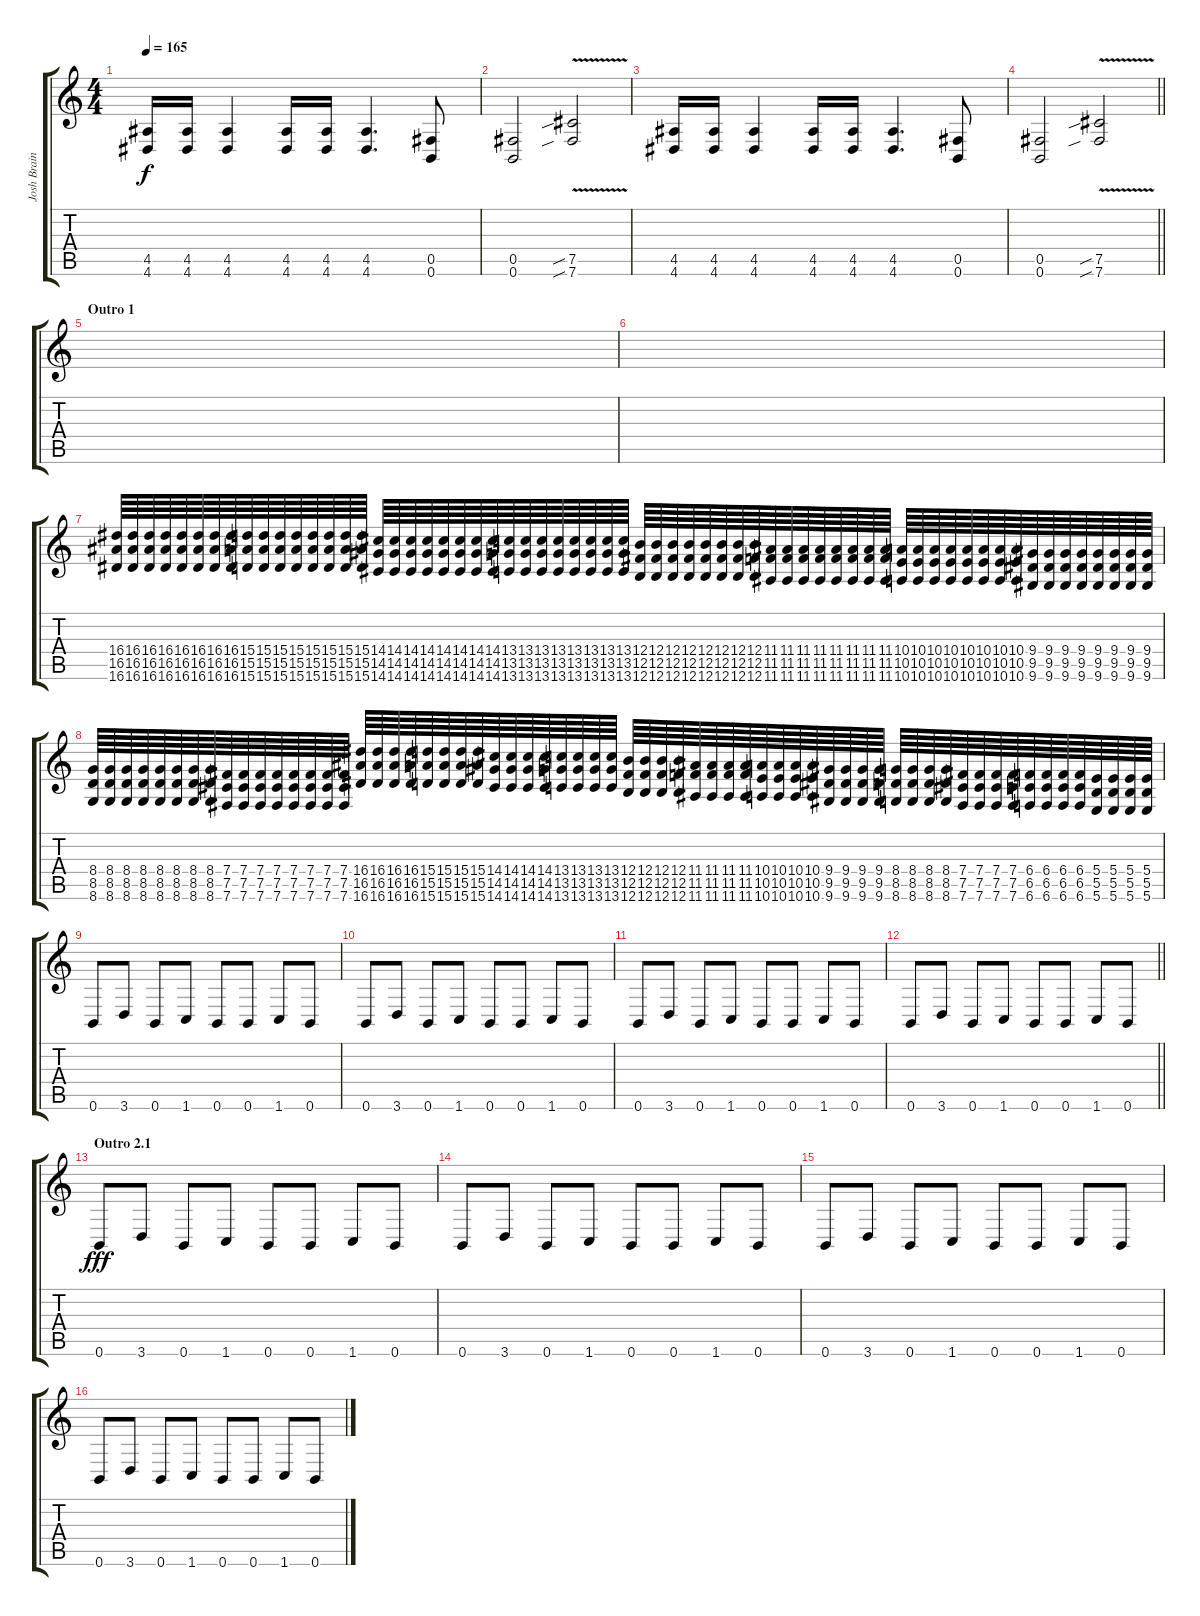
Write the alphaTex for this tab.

\track ("Josh Brainard" "Josh Brain") {instrument distortionguitar}
\staff {score tabs}
\tuning (Db4 Ab3 E3 B2 Gb2 B1) {hide}
\ts (4 4)
\tempo 165
\clef g2
\ks c
(4.5 4.6).16{dy f} (4.5 4.6).16 (4.5 4.6).4 (4.5 4.6).16 (4.5 4.6).16 (4.5 4.6).4{d} (0.5 0.6).8 |
(0.5 0.6).2 (7.5{v sib} 7.6{v sib}).2 |
(4.5 4.6).16 (4.5 4.6).16 (4.5 4.6).4 (4.5 4.6).16 (4.5 4.6).16 (4.5 4.6).4{d} (0.5 0.6).8 |
\barLineRight lightlight
(0.5 0.6).2 (7.5{v sib} 7.6{v sib}).2 |
\section ("" "Outro 1")
|
|
(16.4 16.5 16.6).64{volume 13 instrument guitarfretnoise} (16.4 16.5 16.6).64 (16.4 16.5 16.6).64 (16.4 16.5 16.6).64 (16.4 16.5 16.6).64 (16.4 16.5 16.6).64 (16.4 16.5 16.6).64 (16.4 16.5 16.6).64 (15.4 15.5 15.6).64 (15.4 15.5 15.6).64 (15.4 15.5 15.6).64 (15.4 15.5 15.6).64 (15.4 15.5 15.6).64 (15.4 15.5 15.6).64 (15.4 15.5 15.6).64 (15.4 15.5 15.6).64 (14.4 14.5 14.6).64 (14.4 14.5 14.6).64 (14.4 14.5 14.6).64 (14.4 14.5 14.6).64 (14.4 14.5 14.6).64 (14.4 14.5 14.6).64 (14.4 14.5 14.6).64 (14.4 14.5 14.6).64 (13.4 13.5 13.6).64 (13.4 13.5 13.6).64 (13.4 13.5 13.6).64 (13.4 13.5 13.6).64 (13.4 13.5 13.6).64 (13.4 13.5 13.6).64 (13.4 13.5 13.6).64 (13.4 13.5 13.6).64 (12.4 12.5 12.6).64 (12.4 12.5 12.6).64 (12.4 12.5 12.6).64 (12.4 12.5 12.6).64 (12.4 12.5 12.6).64 (12.4 12.5 12.6).64 (12.4 12.5 12.6).64 (12.4 12.5 12.6).64 (11.4 11.5 11.6).64 (11.4 11.5 11.6).64 (11.4 11.5 11.6).64 (11.4 11.5 11.6).64 (11.4 11.5 11.6).64 (11.4 11.5 11.6).64 (11.4 11.5 11.6).64 (11.4 11.5 11.6).64 (10.4 10.5 10.6).64 (10.4 10.5 10.6).64 (10.4 10.5 10.6).64 (10.4 10.5 10.6).64 (10.4 10.5 10.6).64 (10.4 10.5 10.6).64 (10.4 10.5 10.6).64 (10.4 10.5 10.6).64 (9.4 9.5 9.6).64 (9.4 9.5 9.6).64 (9.4 9.5 9.6).64 (9.4 9.5 9.6).64 (9.4 9.5 9.6).64 (9.4 9.5 9.6).64 (9.4 9.5 9.6).64 (9.4 9.5 9.6).64 |
(8.4 8.5 8.6).64 (8.4 8.5 8.6).64 (8.4 8.5 8.6).64 (8.4 8.5 8.6).64 (8.4 8.5 8.6).64 (8.4 8.5 8.6).64 (8.4 8.5 8.6).64 (8.4 8.5 8.6).64 (7.4 7.5 7.6).64 (7.4 7.5 7.6).64 (7.4 7.5 7.6).64 (7.4 7.5 7.6).64 (7.4 7.5 7.6).64 (7.4 7.5 7.6).64 (7.4 7.5 7.6).64 (7.4 7.5 7.6).64 (16.4 16.5 16.6).64 (16.4 16.5 16.6).64 (16.4 16.5 16.6).64 (16.4 16.5 16.6).64 (15.4 15.5 15.6).64 (15.4 15.5 15.6).64 (15.4 15.5 15.6).64 (15.4 15.5 15.6).64 (14.4 14.5 14.6).64 (14.4 14.5 14.6).64 (14.4 14.5 14.6).64 (14.4 14.5 14.6).64 (13.4 13.5 13.6).64 (13.4 13.5 13.6).64 (13.4 13.5 13.6).64 (13.4 13.5 13.6).64 (12.4 12.5 12.6).64 (12.4 12.5 12.6).64 (12.4 12.5 12.6).64 (12.4 12.5 12.6).64 (11.4 11.5 11.6).64 (11.4 11.5 11.6).64 (11.4 11.5 11.6).64 (11.4 11.5 11.6).64 (10.4 10.5 10.6).64 (10.4 10.5 10.6).64 (10.4 10.5 10.6).64 (10.4 10.5 10.6).64 (9.4 9.5 9.6).64 (9.4 9.5 9.6).64 (9.4 9.5 9.6).64 (9.4 9.5 9.6).64 (8.4 8.5 8.6).64 (8.4 8.5 8.6).64 (8.4 8.5 8.6).64 (8.4 8.5 8.6).64 (7.4 7.5 7.6).64 (7.4 7.5 7.6).64 (7.4 7.5 7.6).64 (7.4 7.5 7.6).64 (6.4 6.5 6.6).64 (6.4 6.5 6.6).64 (6.4 6.5 6.6).64 (6.4 6.5 6.6).64 (5.4 5.5 5.6).64 (5.4 5.5 5.6).64 (5.4 5.5 5.6).64 (5.4 5.5 5.6).64 |
0.6.8{instrument distortionguitar} 3.6.8 0.6.8 1.6.8 0.6.8 0.6.8 1.6.8 0.6.8 |
0.6.8 3.6.8 0.6.8 1.6.8 0.6.8 0.6.8 1.6.8 0.6.8 |
0.6.8 3.6.8 0.6.8 1.6.8 0.6.8 0.6.8 1.6.8 0.6.8 |
\barLineRight lightlight
0.6.8 3.6.8 0.6.8 1.6.8 0.6.8 0.6.8 1.6.8 0.6.8 |
\section ("" "Outro 2.1")
0.6.8{dy fff} 3.6.8 0.6.8 1.6.8 0.6.8 0.6.8 1.6.8 0.6.8 |
0.6.8 3.6.8 0.6.8 1.6.8 0.6.8 0.6.8 1.6.8 0.6.8 |
0.6.8 3.6.8 0.6.8 1.6.8 0.6.8 0.6.8 1.6.8 0.6.8 |
0.6.8 3.6.8 0.6.8 1.6.8 0.6.8 0.6.8 1.6.8 0.6.8
